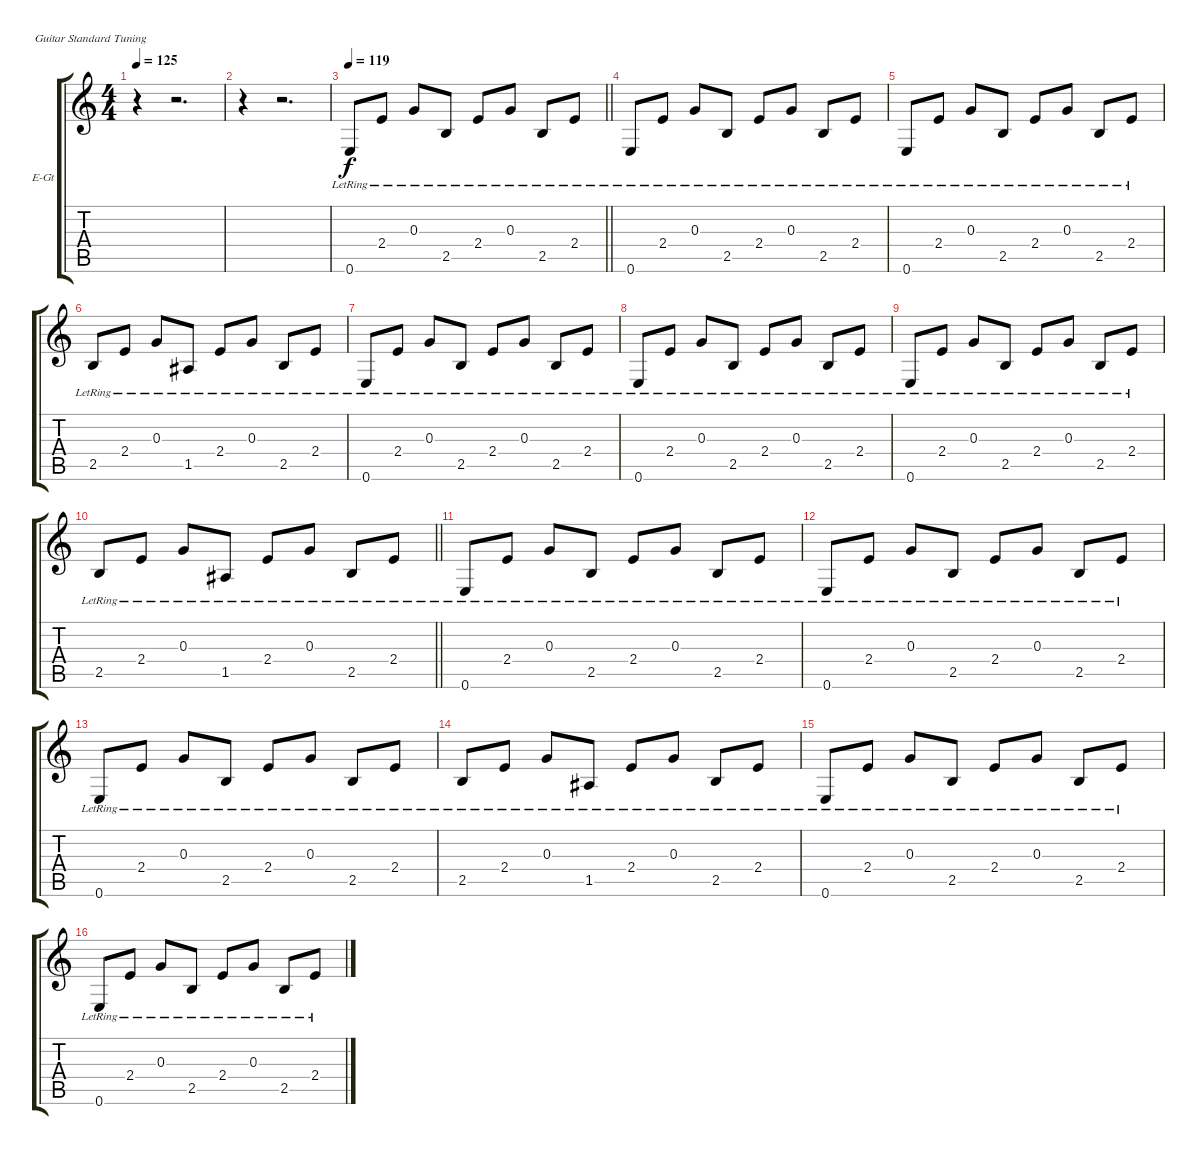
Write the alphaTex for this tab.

\bracketExtendMode groupsimilarinstruments
\firstSystemTrackNameOrientation horizontal
\otherSystemsTrackNameOrientation horizontal
\track ("Clean I" "E-Gt") {instrument electricguitarclean}
\staff {score tabs}
\tuning (E4 B3 G3 D3 A2 E2)
\ts (4 4)
\tempo 125
\clef g2
\ks c
r.4{dy f} r.2{d} |
r.4 r.2{d} |
\tempo 119
\barLineRight lightlight
0.6{lr}.8 2.4{lr}.8 0.3{lr}.8 2.5{lr}.8 2.4{lr}.8 0.3{lr}.8 2.5{lr}.8 2.4{lr}.8 |
0.6{lr}.8 2.4{lr}.8 0.3{lr}.8 2.5{lr}.8 2.4{lr}.8 0.3{lr}.8 2.5{lr}.8 2.4{lr}.8 |
0.6{lr}.8 2.4{lr}.8 0.3{lr}.8 2.5{lr}.8 2.4{lr}.8 0.3{lr}.8 2.5{lr}.8 2.4{lr}.8 |
2.5{lr}.8 2.4{lr}.8 0.3{lr}.8 1.5{lr}.8 2.4{lr}.8 0.3{lr}.8 2.5{lr}.8 2.4{lr}.8 |
0.6{lr}.8 2.4{lr}.8 0.3{lr}.8 2.5{lr}.8 2.4{lr}.8 0.3{lr}.8 2.5{lr}.8 2.4{lr}.8 |
0.6{lr}.8 2.4{lr}.8 0.3{lr}.8 2.5{lr}.8 2.4{lr}.8 0.3{lr}.8 2.5{lr}.8 2.4{lr}.8 |
0.6{lr}.8 2.4{lr}.8 0.3{lr}.8 2.5{lr}.8 2.4{lr}.8 0.3{lr}.8 2.5{lr}.8 2.4{lr}.8 |
\barLineRight lightlight
2.5{lr}.8 2.4{lr}.8 0.3{lr}.8 1.5{lr}.8 2.4{lr}.8 0.3{lr}.8 2.5{lr}.8 2.4{lr}.8 |
0.6{lr}.8 2.4{lr}.8 0.3{lr}.8 2.5{lr}.8 2.4{lr}.8 0.3{lr}.8 2.5{lr}.8 2.4{lr}.8 |
0.6{lr}.8 2.4{lr}.8 0.3{lr}.8 2.5{lr}.8 2.4{lr}.8 0.3{lr}.8 2.5{lr}.8 2.4{lr}.8 |
0.6{lr}.8 2.4{lr}.8 0.3{lr}.8 2.5{lr}.8 2.4{lr}.8 0.3{lr}.8 2.5{lr}.8 2.4{lr}.8 |
2.5{lr}.8 2.4{lr}.8 0.3{lr}.8 1.5{lr}.8 2.4{lr}.8 0.3{lr}.8 2.5{lr}.8 2.4{lr}.8 |
0.6{lr}.8 2.4{lr}.8 0.3{lr}.8 2.5{lr}.8 2.4{lr}.8 0.3{lr}.8 2.5{lr}.8 2.4{lr}.8 |
0.6{lr}.8 2.4{lr}.8 0.3{lr}.8 2.5{lr}.8 2.4{lr}.8 0.3{lr}.8 2.5{lr}.8 2.4{lr}.8
